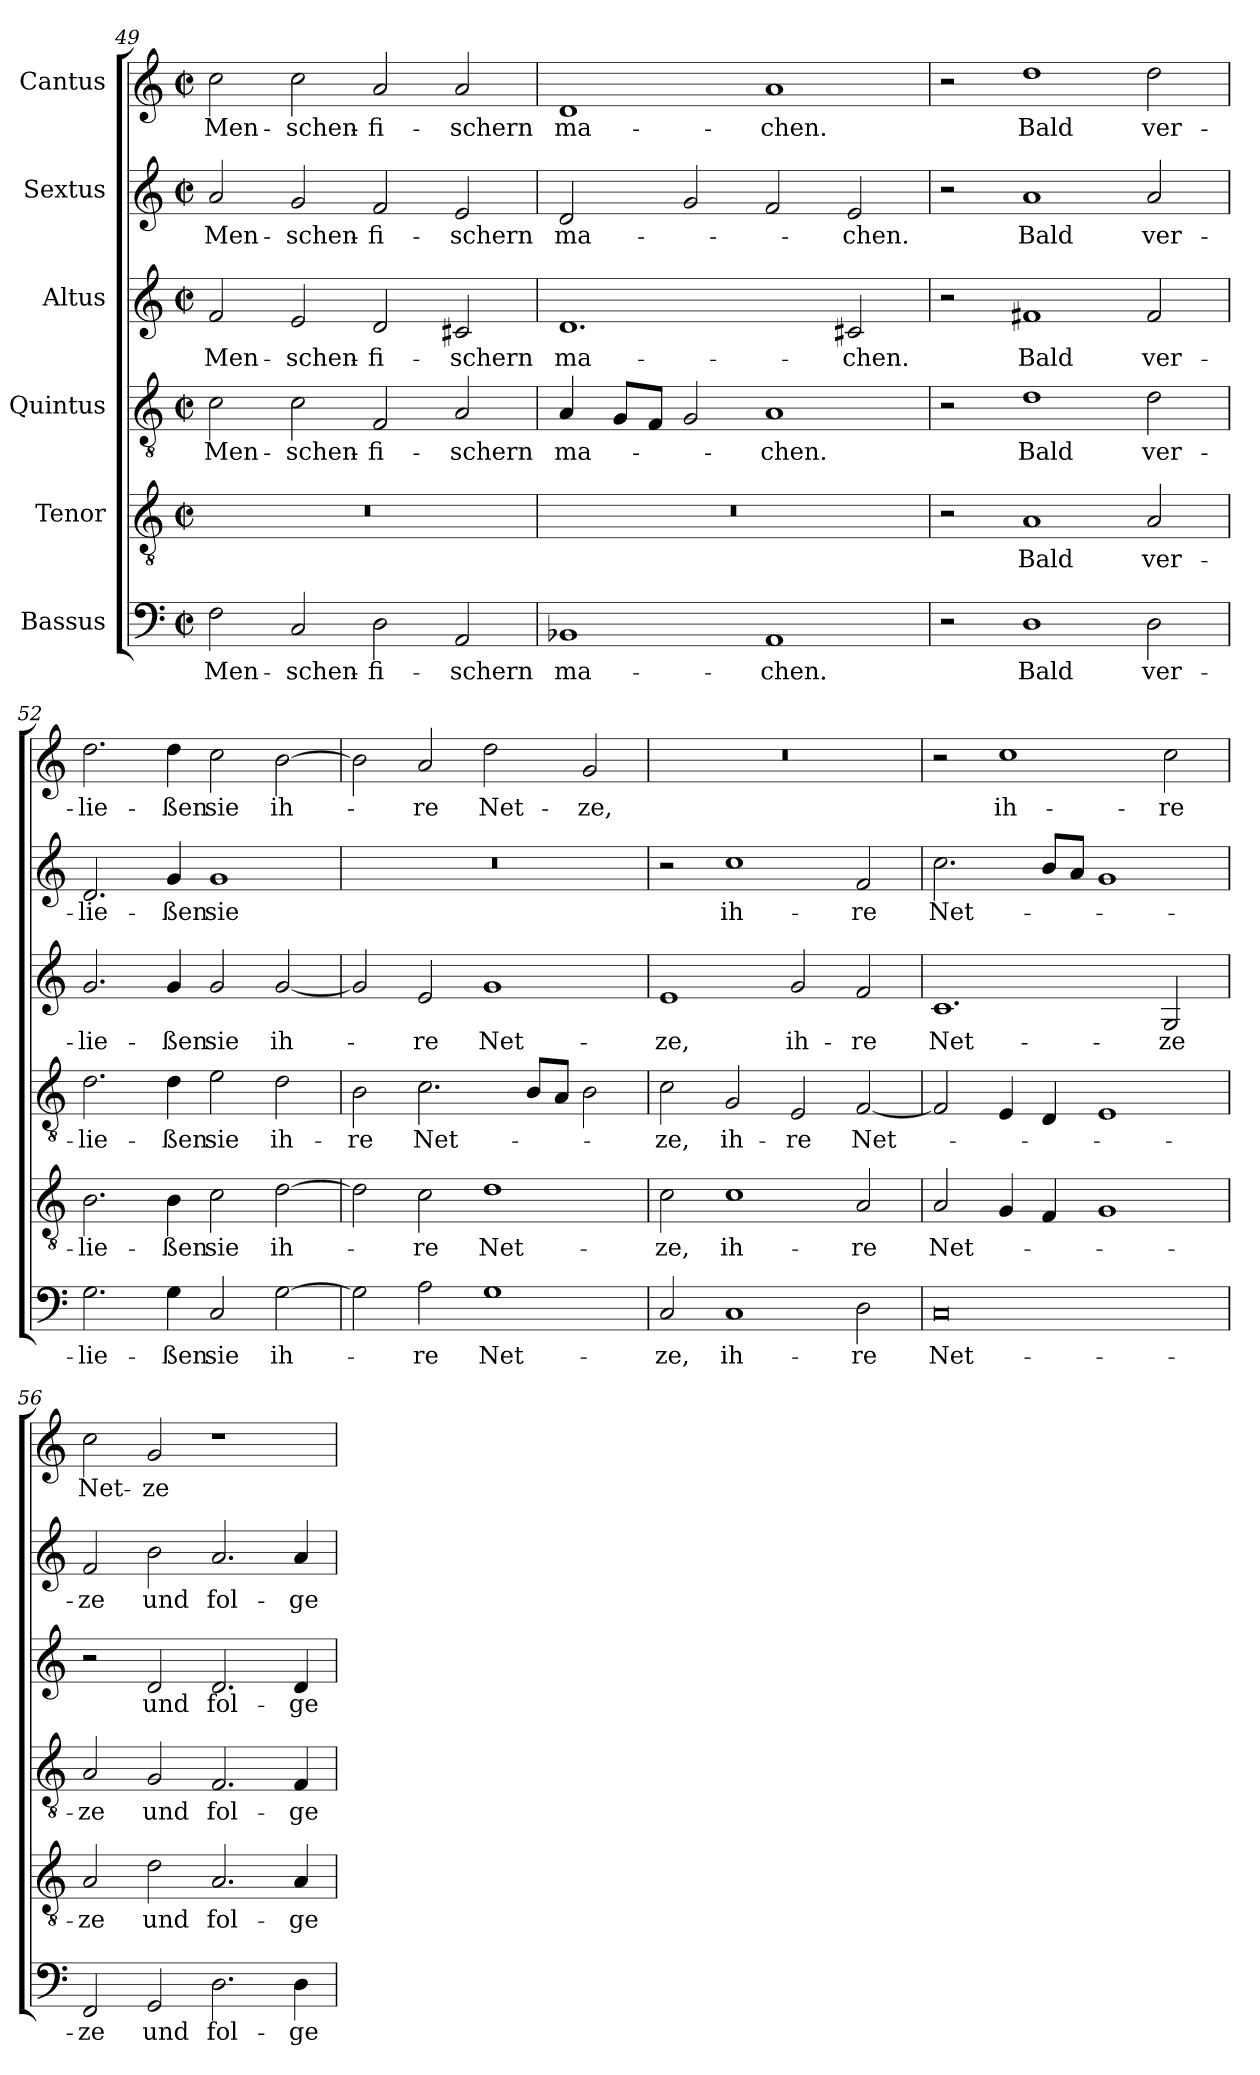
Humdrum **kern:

**kern	**text	**kern	**text	**kern	**text	**kern	**text	**kern	**text	**kern	**text
*part6	*part6	*part5	*part5	*part4	*part4	*part3	*part3	*part2	*part2	*part1	*part1
*staff6	*staff6	*staff5	*staff5	*staff4	*staff4	*staff3	*staff3	*staff2	*staff2	*staff1	*staff1
*I"Bassus	*	*I"Tenor	*	*I"Quintus	*	*I"Altus	*	*I"Sextus	*	*I"Cantus	*
*clefF4	*	*clefGv2	*	*clefGv2	*	*clefG2	*	*clefG2	*	*clefG2	*
*k[]	*	*k[]	*	*k[]	*	*k[]	*	*k[]	*	*k[]	*
*M4/2	*	*M4/2	*	*M4/2	*	*M4/2	*	*M4/2	*	*M4/2	*
*met(c|)	*	*met(c|)	*	*met(c|)	*	*met(c|)	*	*met(c|)	*	*met(c|)	*
=49	=49	=49	=49	=49	=49	=49	=49	=49	=49	=49	=49
!	!LO:LY:b	!	!	!	!LO:LY:b	!	!LO:LY:b	!	!LO:LY:b	!	!LO:LY:b
2F\	Men-	0r	.	2c\	Men-	2f/	Men-	2a/	Men-	2cc\	Men-
!	!LO:LY:b	!	!	!	!LO:LY:b	!	!LO:LY:b	!	!LO:LY:b	!	!LO:LY:b
2C/	-schen-	.	.	2c\	-schen-	2e/	-schen-	2g/	-schen-	2cc\	-schen-
!	!LO:LY:b	!	!	!	!LO:LY:b	!	!LO:LY:b	!	!LO:LY:b	!	!LO:LY:b
2D\	-fi-	.	.	2F/	-fi-	2d/	-fi-	2f/	-fi-	2a/	-fi-
!	!LO:LY:b	!	!	!	!LO:LY:b	!	!LO:LY:b	!	!LO:LY:b	!	!LO:LY:b
2AA/	-schern	.	.	2A/	-schern	2c#X/	-schern	2e/	-schern	2a/	-schern
=50	=50	=50	=50	=50	=50	=50	=50	=50	=50	=50	=50
!	!LO:LY:b	!	!	!	!LO:LY:b	!	!LO:LY:b	!	!LO:LY:b	!	!LO:LY:b
1BB-X	ma-	0r	.	4A/	ma-	1.d	ma-	2d/	ma-	1d	ma-
.	.	.	.	8G/L	.	.	.	.	.	.	.
.	.	.	.	8F/J	.	.	.	.	.	.	.
.	.	.	.	2G/	.	.	.	2g/	.	.	.
!	!LO:LY:b	!	!	!	!LO:LY:b	!	!	!	!	!	!LO:LY:b
1AA	-chen.	.	.	1A	-chen.	.	.	2f/	.	1a	-chen.
!	!	!	!	!	!	!	!LO:LY:b	!	!LO:LY:b	!	!
.	.	.	.	.	.	2c#X/	-chen.	2e/	-chen.	.	.
=51	=51	=51	=51	=51	=51	=51	=51	=51	=51	=51	=51
2r	.	2r	.	2r	.	2r	.	2r	.	2r	.
!	!LO:LY:b	!	!LO:LY:b	!	!LO:LY:b	!	!LO:LY:b	!	!LO:LY:b	!	!LO:LY:b
1D	Bald	1A	Bald	1d	Bald	1f#X	Bald	1a	Bald	1dd	Bald
!	!LO:LY:b	!	!LO:LY:b	!	!LO:LY:b	!	!LO:LY:b	!	!LO:LY:b	!	!LO:LY:b
2D\	ver-	2A/	ver-	2d\	ver-	2f#/	ver-	2a/	ver-	2dd\	ver-
!!LO:PB:g=z
=52	=52	=52	=52	=52	=52	=52	=52	=52	=52	=52	=52
!	!LO:LY:b	!	!LO:LY:b	!	!LO:LY:b	!	!LO:LY:b	!	!LO:LY:b	!	!LO:LY:b
2.G\	-lie-	2.B\	-lie-	2.d\	-lie-	2.g/	-lie-	2.d/	-lie-	2.dd\	-lie-
!	!LO:LY:b	!	!LO:LY:b	!	!LO:LY:b	!	!LO:LY:b	!	!LO:LY:b	!	!LO:LY:b
4G\	-ßen	4B\	-ßen	4d\	-ßen	4g/	-ßen	4g/	-ßen	4dd\	-ßen
!	!LO:LY:b	!	!LO:LY:b	!	!LO:LY:b	!	!LO:LY:b	!	!LO:LY:b	!	!LO:LY:b
2C/	sie	2c\	sie	2e\	sie	2g/	sie	1g	sie	2cc\	sie
!	!LO:LY:b	!	!LO:LY:b	!	!LO:LY:b	!	!LO:LY:b	!	!	!	!LO:LY:b
[2G\	ih-	[2d\	ih-	2d\	ih-	[2g/	ih-	.	.	[2b\	ih-
=53	=53	=53	=53	=53	=53	=53	=53	=53	=53	=53	=53
!	!	!	!	!	!LO:LY:b	!	!	!	!	!	!
2G\]	.	2d\]	.	2B\	-re	2g/]	.	0r	.	2b\]	.
!	!LO:LY:b	!	!LO:LY:b	!	!LO:LY:b	!	!LO:LY:b	!	!	!	!LO:LY:b
2A\	-re	2c\	-re	2.c\	Net-	2e/	-re	.	.	2a/	-re
!	!LO:LY:b	!	!LO:LY:b	!	!	!	!LO:LY:b	!	!	!	!LO:LY:b
1G	Net-	1d	Net-	.	.	1g	Net-	.	.	2dd\	Net-
.	.	.	.	8B/L	.	.	.	.	.	.	.
.	.	.	.	8A/J	.	.	.	.	.	.	.
!	!	!	!	!	!	!	!	!	!	!	!LO:LY:b
.	.	.	.	2B\	.	.	.	.	.	2g/	-ze,
=54	=54	=54	=54	=54	=54	=54	=54	=54	=54	=54	=54
!	!LO:LY:b	!	!LO:LY:b	!	!LO:LY:b	!	!LO:LY:b	!	!	!	!
2C/	-ze,	2c\	-ze,	2c\	-ze,	1e	-ze,	2r	.	0r	.
!	!LO:LY:b	!	!LO:LY:b	!	!LO:LY:b	!	!	!	!LO:LY:b	!	!
1C	ih-	1c	ih-	2G/	ih-	.	.	1cc	ih-	.	.
!	!	!	!	!	!LO:LY:b	!	!LO:LY:b	!	!	!	!
.	.	.	.	2E/	-re	2g/	ih-	.	.	.	.
!	!LO:LY:b	!	!LO:LY:b	!	!LO:LY:b	!	!LO:LY:b	!	!LO:LY:b	!	!
2D\	-re	2A/	-re	[2F/	Net-	2f/	-re	2f/	-re	.	.
=55	=55	=55	=55	=55	=55	=55	=55	=55	=55	=55	=55
!	!LO:LY:b	!	!LO:LY:b	!	!	!	!LO:LY:b	!	!LO:LY:b	!	!
0C	Net-	2A/	Net-	2F/]	.	1.c	Net-	2.cc\	Net-	2r	.
!	!	!	!	!	!	!	!	!	!	!	!LO:LY:b
.	.	4G/	.	4E/	.	.	.	.	.	1cc	ih-
.	.	4F/	.	4D/	.	.	.	8b/L	.	.	.
.	.	.	.	.	.	.	.	8a/J	.	.	.
.	.	1G	.	1E	.	.	.	1g	.	.	.
!	!	!	!	!	!	!	!LO:LY:b	!	!	!	!LO:LY:b
.	.	.	.	.	.	2G/	-ze	.	.	2cc\	re
=56	=56	=56	=56	=56	=56	=56	=56	=56	=56	=56	=56
!	!LO:LY:b	!	!LO:LY:b	!	!LO:LY:b	!	!	!	!LO:LY:b	!	!LO:LY:b
2FF/	-ze	2A/	-ze	2A/	ze	2r	.	2f/	-ze	2cc\	Net-
!	!LO:LY:b	!	!LO:LY:b	!	!LO:LY:b	!	!LO:LY:b	!	!LO:LY:b	!	!LO:LY:b
2GG/	und	2d\	und	2G/	und	2d/	und	2b\	und	2g/	-ze
!	!LO:LY:b	!	!LO:LY:b	!	!LO:LY:b	!	!LO:LY:b	!	!LO:LY:b	!	!
2.D\	fol-	2.A/	fol-	2.F/	fol-	2.d/	fol-	2.a/	fol-	1r	.
!	!LO:LY:b	!	!LO:LY:b	!	!LO:LY:b	!	!LO:LY:b	!	!LO:LY:b	!	!
4D\	-ge-	4A/	-ge-	4F/	-ge-	4d/	-ge-	4a/	-ge-	.	.
=	=	=	=	=	=	=	=	=	=	=	=
*-	*-	*-	*-	*-	*-	*-	*-	*-	*-	*-	*-
